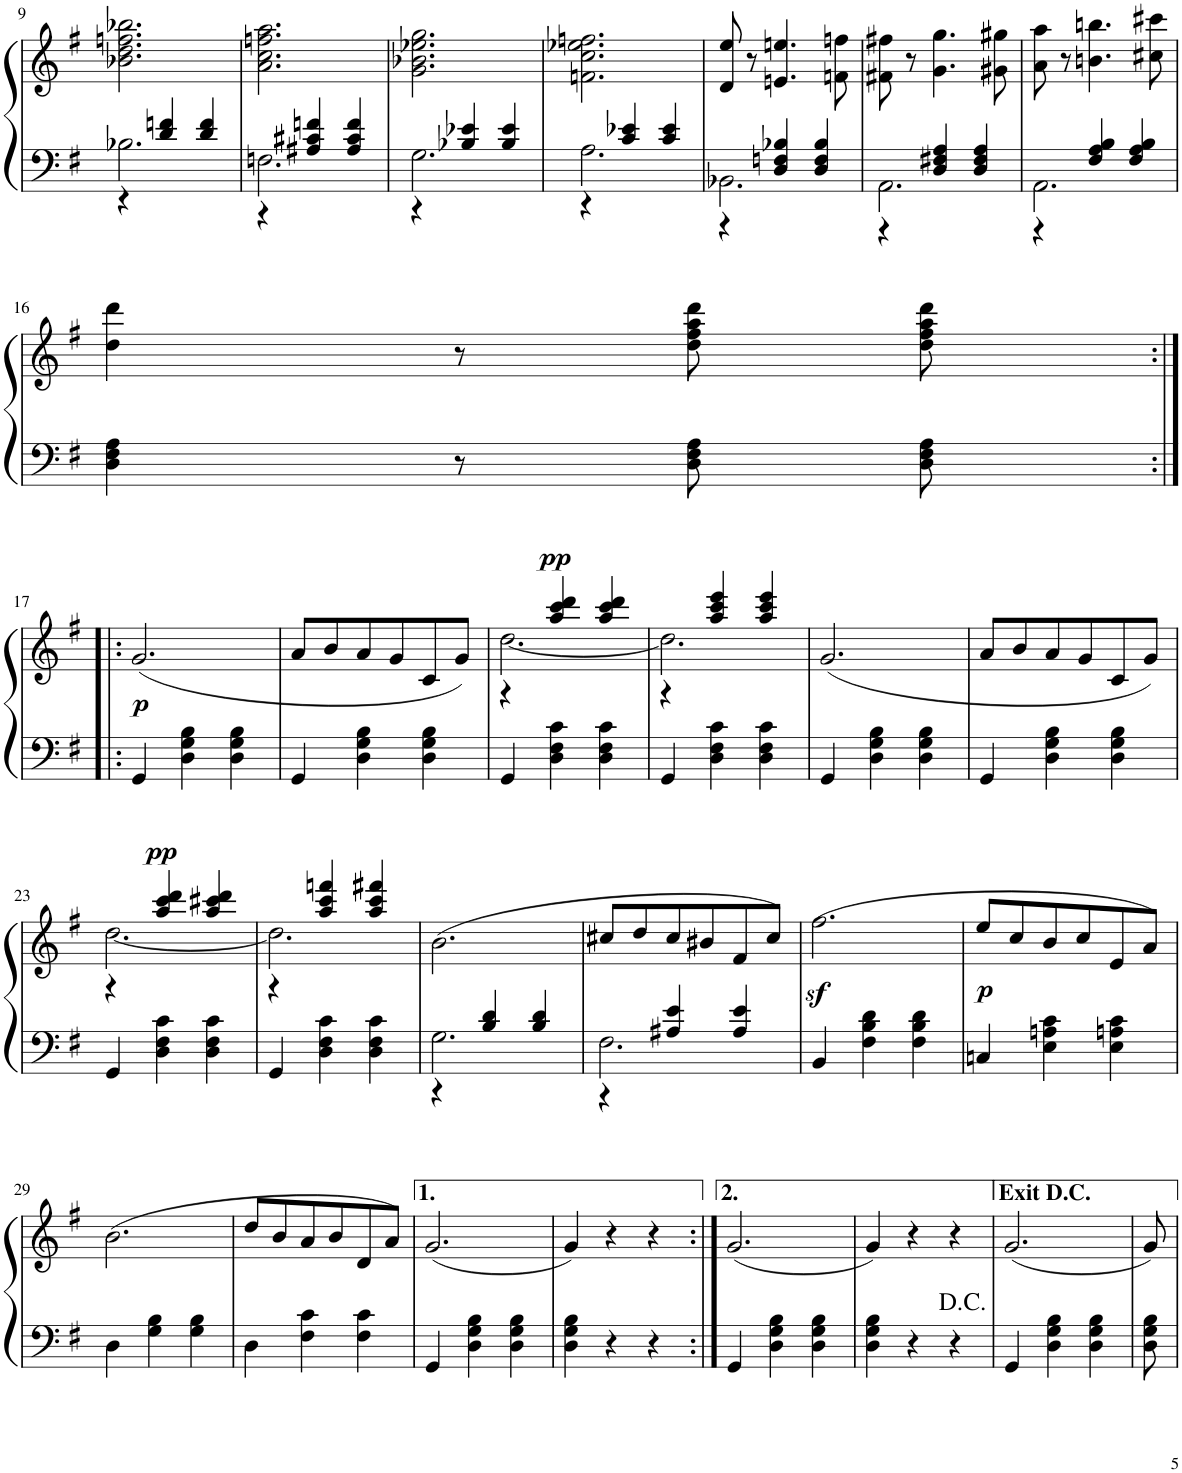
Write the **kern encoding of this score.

**kern	**kern	**dynam
*part1	*part1	*part1
*staff2	*staff1	*staff1/2
*I"Piano	*	*
*I'Pno.	*	*
!!LO:PB:g=z
*clefG2	*clefG2	*
*k[f#]	*k[f#]	*
*M3/4	*M3/4	*
=9	=9	=9
*^	*	*
2.B-X\	4r	2.b-X\ 2.dd\ 2.ffn\ 2.bb-X\	.
.	4d/ 4fn/	.	.
.	4d/ 4f/	.	.
=10	=10	=10	=10
2.Fn\	4r	2.a\ 2.cc\ 2.ffn\ 2.aa\	.
.	4A#X/ 4c#X/ 4fn/	.	.
.	4A#/ 4c#/ 4f/	.	.
=11	=11	=11	=11
2.G\	4r	2.g\ 2.b-X\ 2.ee-X\ 2.gg\	.
.	4B-X/ 4e-X/	.	.
.	4B-/ 4e-/	.	.
=12	=12	=12	=12
2.A\	4r	2.fn\ 2.cc\ 2.ee-X\ 2.ffn\	.
.	4c/ 4e-X/	.	.
.	4c/ 4e-/	.	.
=13	=13	=13	=13
2.BB-X\	4r	8d/ 8ee/	.
.	.	8r	.
.	4D/ 4Fn/ 4B-X/	4.en/ 4.een/	.
.	4D/ 4F/ 4B-/	.	.
.	.	8fn\ 8ffn\	.
=14	=14	=14	=14
2.AA\	4r	8f#X\ 8ff#X\	.
.	.	8r	.
.	4D/ 4F#X/ 4A/	4.g\ 4.gg\	.
.	4D/ 4F#/ 4A/	.	.
.	.	8g#X\ 8gg#X\	.
=15	=15	=15	=15
2.AA\	4r	8a\ 8aa\	.
.	.	8r	.
.	4F#/ 4A/ 4B/	4.bn\ 4.bbn\	.
.	4F#/ 4A/ 4B/	.	.
.	.	8cc#X\ 8ccc#X\	.
*v	*v	*	*
!!LO:LB:g=z
=16	=16	=16
4D\ 4F#\ 4A\	4dd\ 4ddd\	.
8r	8r	.
8D/ 8F#/ 8A/L	8dd\ 8ff#\ 8aa\ 8ddd\	.
8D/ 8F#/ 8A/J	8dd\ 8ff#\ 8aa\ 8ddd\	.
!!LO:LB:g=z
=17:|!|:	=17:|!|:	=17:|!|:
!	!	!LO:DY:b
4GG/	(<2.g/	p
4D\ 4G\ 4B\	.	.
4D\ 4G\ 4B\	.	.
=18	=18	=18
4GG/	8a/L	.
.	8b/	.
4D\ 4G\ 4B\	8a/	.
.	8g/	.
4D\ 4G\ 4B\	8c/	.
.	8g/J)	.
=19	=19	=19
*	*^	*
4GG/	[2.dd\	4r	.
!	!	!	!LO:DY:a
4D\ 4F#\ 4c\	.	4aa/ 4ccc/ 4ddd/	pp
4D\ 4F#\ 4c\	.	4aa/ 4ccc/ 4ddd/	.
=20	=20	=20	=20
4GG/	2.dd\]	4r	.
4D\ 4F#\ 4c\	.	4aa/ 4ccc/ 4eee/	.
4D\ 4F#\ 4c\	.	4aa/ 4ccc/ 4eee/	.
*	*v	*v	*
=21	=21	=21
4GG/	(<2.g/	.
4D\ 4G\ 4B\	.	.
4D\ 4G\ 4B\	.	.
=22	=22	=22
4GG/	8a/L	.
.	8b/	.
4D\ 4G\ 4B\	8a/	.
.	8g/	.
4D\ 4G\ 4B\	8c/	.
.	8g/J)	.
!!LO:LB:g=z
=23	=23	=23
*	*^	*
4GG/	[2.dd\	4r	.
!	!	!	!LO:DY:a
4D\ 4F#\ 4c\	.	4aa/ 4ccc/ 4ddd/	pp
4D\ 4F#\ 4c\	.	4aa/ 4ccc#X/ 4ddd/	.
=24	=24	=24	=24
4GG/	2.dd\]	4r	.
4D\ 4F#\ 4c\	.	4aa/ 4ccc/ 4fffn/	.
4D\ 4F#\ 4c\	.	4aa/ 4ccc/ 4fff#X/	.
*	*v	*v	*
=25	=25	=25
*^	*	*
2.G\	4r	(>2.b\	.
.	4B/ 4d/	.	.
.	4B/ 4d/	.	.
=26	=26	=26	=26
2.F#\	4r	8cc#X/L	.
.	.	8dd/	.
.	4A#X/ 4e/	8cc#/	.
.	.	8b#X/	.
.	4A#/ 4e/	8f#/	.
.	.	8cc#/J)	.
*v	*v	*	*
=27	=27	=27
4BB/	(>2.ff#z<\	.
4F#\ 4B\ 4d\	.	.
4F#\ 4B\ 4d\	.	.
=28	=28	=28
!	!	!LO:DY:b
4Cn/	8ee/L	p
.	8cc/	.
4E\ 4An\ 4c\	8b/	.
.	8cc/	.
4E\ 4An\ 4c\	8e/	.
.	8a/J)	.
!!LO:LB:g=z
=29	=29	=29
4D\	(>2.b\	.
4G\ 4B\	.	.
4G\ 4B\	.	.
=30	=30	=30
4D\	8dd/L	.
.	8b/	.
4F#\ 4c\	8a/	.
.	8b/	.
4F#\ 4c\	8d/	.
.	8a/J)	.
=31	=31	=31
4GG/	(2.g/	.
4D\ 4G\ 4B\	.	.
4D\ 4G\ 4B\	.	.
=32	=32	=32
4D\ 4G\ 4B\	4g/)	.
4r	4r	.
4r	4r	.
=33:|!	=33:|!	=33:|!
4GG/	(2.g/	.
4D\ 4G\ 4B\	.	.
4D\ 4G\ 4B\	.	.
=34	=34	=34
4D\ 4G\ 4B\	4g/)	.
4r	4r	.
4r	4r	.
=35	=35	=35
4GG/	(2.g/	.
4D\ 4G\ 4B\	.	.
4D\ 4G\ 4B\	.	.
=36	=36	=36
8D\ 8G\ 8B\	8g/)	.
=	=	=
*-	*-	*-
